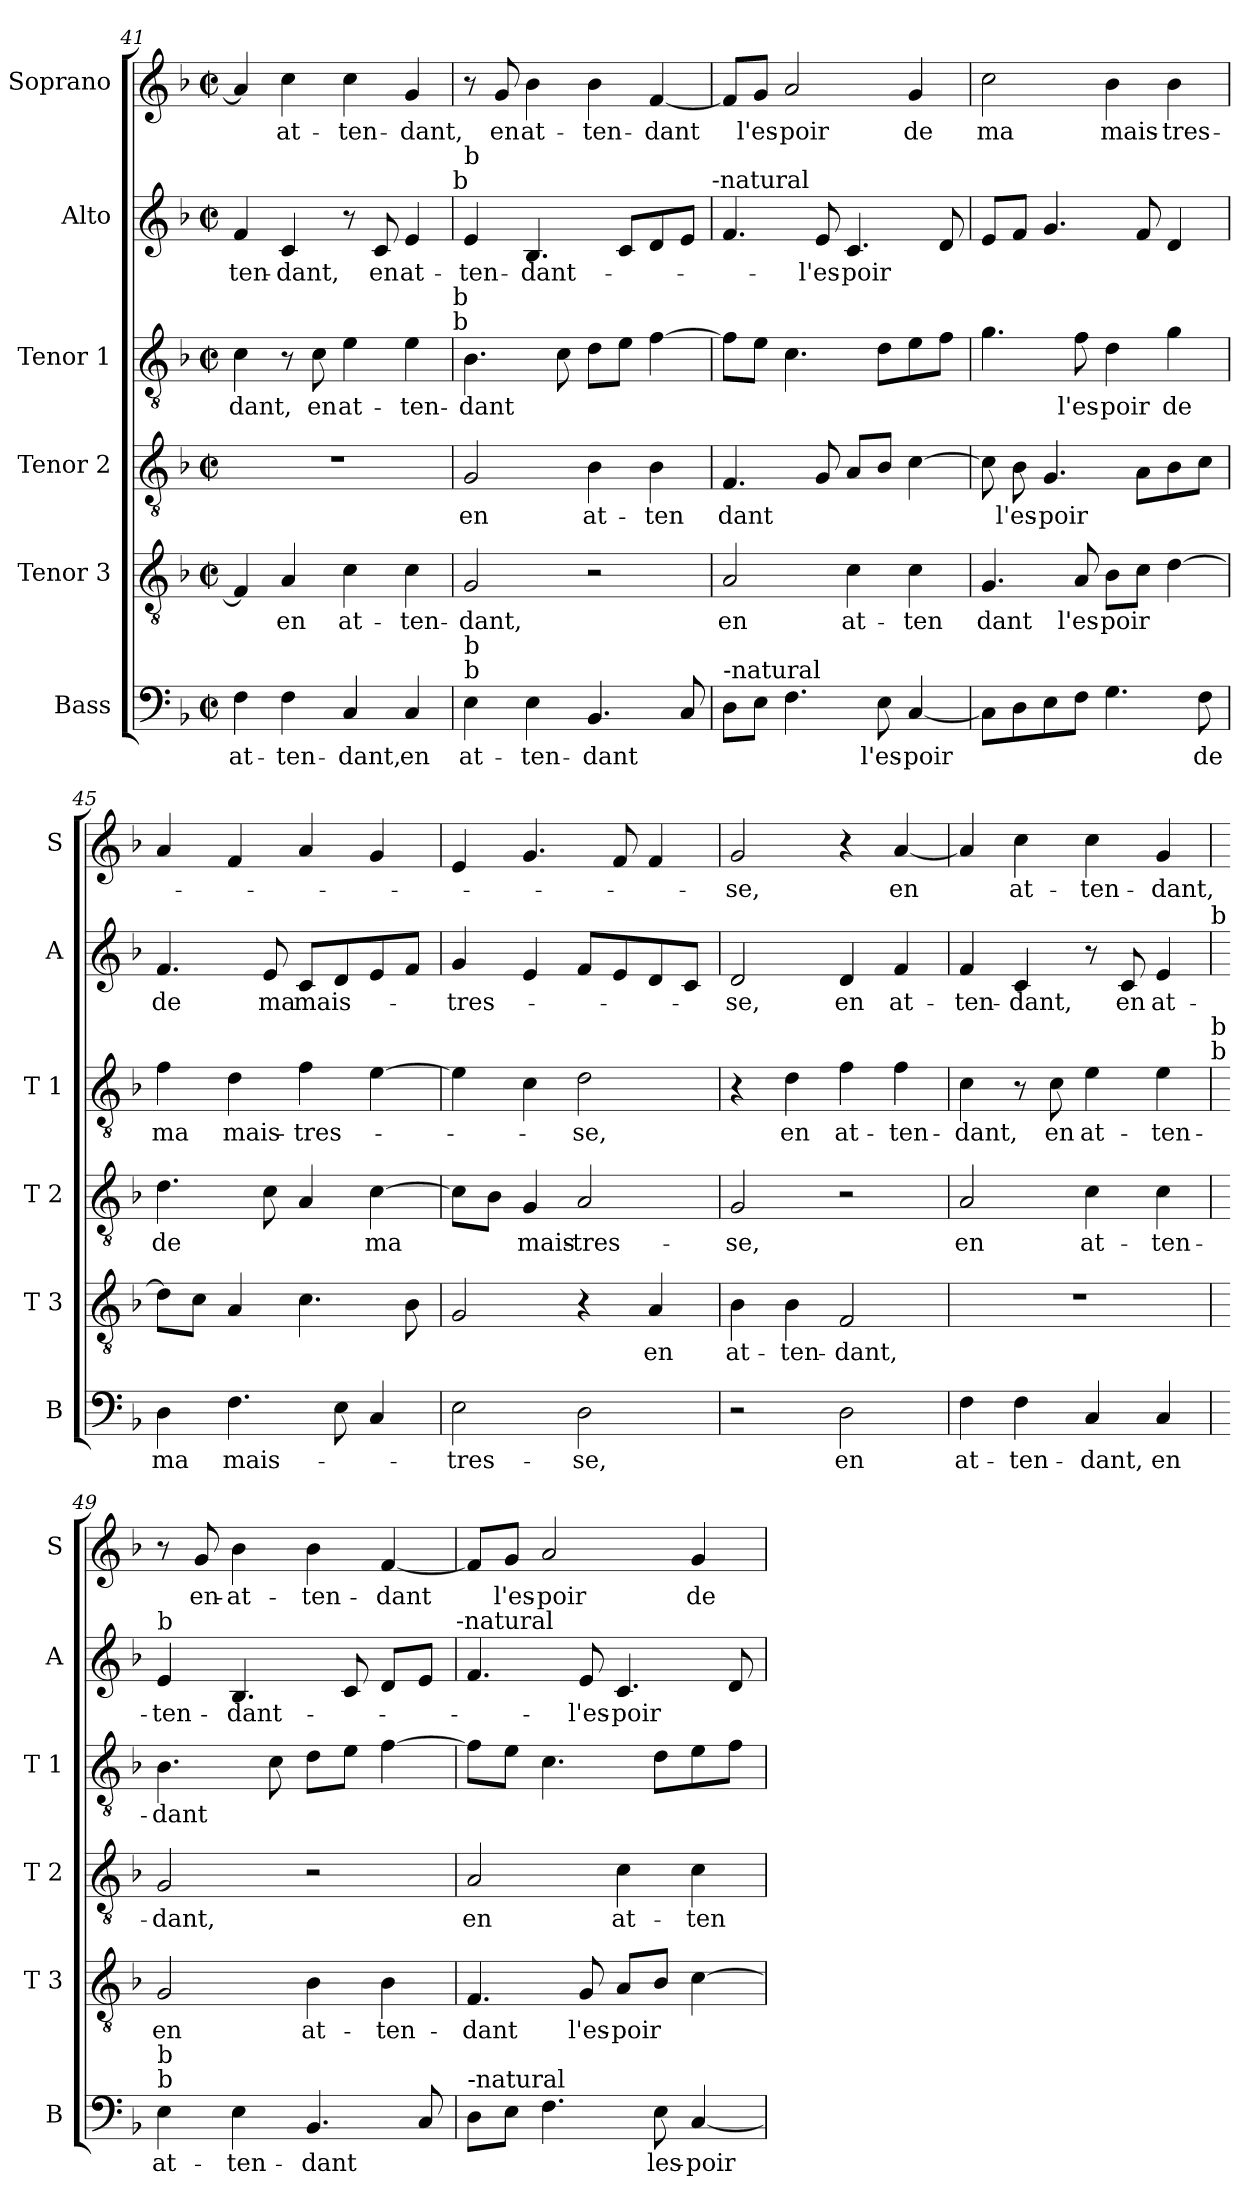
**kern	**text	**kern	**text	**kern	**text	**kern	**text	**kern	**text	**kern	**text
*part6	*part6	*part5	*part5	*part4	*part4	*part3	*part3	*part2	*part2	*part1	*part1
*staff6	*staff6	*staff5	*staff5	*staff4	*staff4	*staff3	*staff3	*staff2	*staff2	*staff1	*staff1
*I"Bass	*	*I"Tenor 3	*	*I"Tenor 2	*	*I"Tenor 1	*	*I"Alto	*	*I"Soprano	*
*I'B	*	*I'T 3	*	*I'T 2	*	*I'T 1	*	*I'A	*	*I'S	*
!!LO:LB:g=z
*clefF4	*	*clefGv2	*	*clefGv2	*	*clefGv2	*	*clefG2	*	*clefG2	*
*k[b-]	*	*k[b-]	*	*k[b-]	*	*k[b-]	*	*k[b-]	*	*k[b-]	*
*F:	*	*F:	*	*F:	*	*F:	*	*F:	*	*F:	*
*M2/2	*	*M2/2	*	*M2/2	*	*M2/2	*	*M2/2	*	*M2/2	*
*met(c|)	*	*met(c|)	*	*met(c|)	*	*met(c|)	*	*met(c|)	*	*met(c|)	*
=41	=41	=41	=41	=41	=41	=41	=41	=41	=41	=41	=41
4F\	at-	4F/]	.	1r	.	4c\	dant,	4f/	-ten-	4a/]	.
4F\	-ten-	4A/	en	.	.	8r	.	4c/	-dant,	4cc\	at-
.	.	.	.	.	.	8c\	en	.	.	.	.
4C/	-dant,	4c\	at-	.	.	4e\	at-	8r	.	4cc\	-ten-
.	.	.	.	.	.	.	.	8c/	en	.	.
4C/	en	4c\	-ten-	.	.	4e\	-ten-	4e/	at-	4g/	-dant,
!	!	!	!	!	!	!	!	!LO:TX:a:t=b	!	!	!
!	!	!	!	!	!	!LO:TX:a:t=b	!	!	!	!	!
!	!	!	!	!	!	!LO:TX:a:t=b	!	!	!	!	!
=42	=42	=42	=42	=42	=42	=42	=42	=42	=42	=42	=42
!	!	!	!	!	!	!	!	!LO:TX:a:t=b	!	!	!
!LO:TX:a:t=b	!	!	!	!	!	!	!	!	!	!	!
!LO:TX:a:t=b	!	!	!	!	!	!	!	!	!	!	!
4E\	at-	2G/	-dant,	2G/	en	4.B-\	-dant	4e/	-ten-	8r	.
.	.	.	.	.	.	.	.	.	.	8g/	en
4E\	-ten-	.	.	.	.	.	.	4.B-/	-dant-	4b-\	at-
.	.	.	.	.	.	8c\	.	.	.	.	.
4.BB-/	-dant	2r	.	4B-\	at-	8d\L	.	.	.	4b-\	-ten-
.	.	.	.	.	.	8e\J	.	8c/L	.	.	.
.	.	.	.	4B-\	-ten	[4f\	.	8d/	.	[4f/	-dant
8C/	.	.	.	.	.	.	.	8e/J	.	.	.
!	!	!	!	!	!	!	!	!LO:TX:a:t=-natural	!	!	!
=43	=43	=43	=43	=43	=43	=43	=43	=43	=43	=43	=43
!LO:TX:a:t=-natural	!	!	!	!	!	!	!	!	!	!	!
8D\L	.	2A/	en	4.F/	dant	8f\L]	.	4.f/	.	8f/L]	.
8E\J	.	.	.	.	.	8e\J	.	.	.	8g/J	l'es-
4.F\	.	.	.	.	.	4.c\	.	.	.	2a/	-poir
.	.	.	.	8G/	.	.	.	8e/	-l'es-	.	.
.	.	4c\	at-	8A/L	.	.	.	4.c/	-poir	.	.
8E\	l'es-	.	.	8B-/J	.	8d\L	.	.	.	.	.
[4C/	-poir	4c\	-ten	[4c\	.	8e\	.	.	.	4g/	de
.	.	.	.	.	.	8f\J	.	8d/	.	.	.
=44	=44	=44	=44	=44	=44	=44	=44	=44	=44	=44	=44
8C\L]	.	4.G/	dant	8c\]	.	4.g\	.	8e/L	.	2cc\	ma
8D\	.	.	.	8B-\	l'es-	.	.	8f/J	.	.	.
8E\	.	.	.	4.G/	-poir	.	.	4.g/	.	.	.
8F\J	.	8A/	l'es-	.	.	8f\	l'es-	.	.	.	.
4.G\	.	8B-\L	-poir	.	.	4d\	-poir	.	.	4b-\	mais-
.	.	8c\J	.	8A\L	.	.	.	8f/	.	.	.
.	.	[4d\	.	8B-\	.	4g\	de	4d/	.	4b-\	-tres-
8F\	de	.	.	8c\J	.	.	.	.	.	.	.
=45	=45	=45	=45	=45	=45	=45	=45	=45	=45	=45	=45
4D\	ma	8d\L]	.	4.d\	de	4f\	ma	4.f/	de	4a/	.
.	.	8c\J	.	.	.	.	.	.	.	.	.
4.F\	mais-	4A/	.	.	.	4d\	mais-	.	.	4f/	.
.	.	.	.	8c\	.	.	.	8e/	ma	.	.
.	.	4.c\	.	4A/	.	4f\	-tres-	8c/L	mais-	4a/	.
8E\	.	.	.	.	.	.	.	8d/	.	.	.
4C/	.	.	.	[4c\	ma	[4e\	.	8e/	.	4g/	.
.	.	8B-\	.	.	.	.	.	8f/J	.	.	.
!!LO:PB:g=z
=46	=46	=46	=46	=46	=46	=46	=46	=46	=46	=46	=46
2E\	-tres-	2G/	.	8c\L]	.	4e\]	.	4g/	-tres-	4e/	.
.	.	.	.	8B-\J	.	.	.	.	.	.	.
.	.	.	.	4G/	mais-	4c\	.	4e/	.	4.g/	.
2D\	-se,	4r	.	2A/	-tres-	2d\	-se,	8f/L	.	.	.
.	.	.	.	.	.	.	.	8e/	.	8f/	.
.	.	4A/	en	.	.	.	.	8d/	.	4f/	.
.	.	.	.	.	.	.	.	8c/J	.	.	.
=47	=47	=47	=47	=47	=47	=47	=47	=47	=47	=47	=47
2r	.	4B-\	at-	2G/	-se,	4r	.	2d/	-se,	2g/	-se,
.	.	4B-\	-ten-	.	.	4d\	en	.	.	.	.
2D\	en	2F/	-dant,	2r	.	4f\	at-	4d/	en	4r	.
.	.	.	.	.	.	4f\	-ten-	4f/	at-	[4a/	en
=48	=48	=48	=48	=48	=48	=48	=48	=48	=48	=48	=48
4F\	at-	1r	.	2A/	en	4c\	-dant,	4f/	-ten-	4a/]	.
4F\	-ten-	.	.	.	.	8r	.	4c/	-dant,	4cc\	at-
.	.	.	.	.	.	8c\	en	.	.	.	.
4C/	-dant,	.	.	4c\	at-	4e\	at-	8r	.	4cc\	-ten-
.	.	.	.	.	.	.	.	8c/	en	.	.
4C/	en	.	.	4c\	-ten-	4e\	-ten-	4e/	at-	4g/	-dant,
!	!	!	!	!	!	!	!	!LO:TX:a:t=b	!	!	!
!	!	!	!	!	!	!LO:TX:a:t=b	!	!	!	!	!
!	!	!	!	!	!	!LO:TX:a:t=b	!	!	!	!	!
=49	=49	=49	=49	=49	=49	=49	=49	=49	=49	=49	=49
!	!	!	!	!	!	!	!	!LO:TX:a:t=b	!	!	!
!LO:TX:a:t=b	!	!	!	!	!	!	!	!	!	!	!
!LO:TX:a:t=b	!	!	!	!	!	!	!	!	!	!	!
4E\	at-	2G/	en	2G/	-dant,	4.B-\	-dant	4e/	-ten-	8r	.
.	.	.	.	.	.	.	.	.	.	8g/	en-
4E\	-ten-	.	.	.	.	.	.	4.B-/	-dant-	4b-\	-at-
.	.	.	.	.	.	8c\	.	.	.	.	.
4.BB-/	-dant	4B-\	at-	2r	.	8d\L	.	.	.	4b-\	-ten-
.	.	.	.	.	.	8e\J	.	8c/	.	.	.
.	.	4B-\	-ten-	.	.	[4f\	.	8d/L	.	[4f/	-dant
8C/	.	.	.	.	.	.	.	8e/J	.	.	.
!	!	!	!	!	!	!	!	!LO:TX:a:t=-natural	!	!	!
=50	=50	=50	=50	=50	=50	=50	=50	=50	=50	=50	=50
!LO:TX:a:t=-natural	!	!	!	!	!	!	!	!	!	!	!
8D\L	.	4.F/	-dant	2A/	en	8f\L]	.	4.f/	.	8f/L]	.
8E\J	.	.	.	.	.	8e\J	.	.	.	8g/J	l'es-
4.F\	.	.	.	.	.	4.c\	.	.	.	2a/	-poir
.	.	8G/	l'es-	.	.	.	.	8e/	-l'es-	.	.
.	.	8A/L	-poir	4c\	at-	.	.	4.c/	-poir	.	.
8E\	les-	8B-/J	.	.	.	8d\L	.	.	.	.	.
[4C/	-poir	[4c\	.	4c\	-ten-	8e\	.	.	.	4g/	de
.	.	.	.	.	.	8f\J	.	8d/	.	.	.
=	=	=	=	=	=	=	=	=	=	=	=
*-	*-	*-	*-	*-	*-	*-	*-	*-	*-	*-	*-
